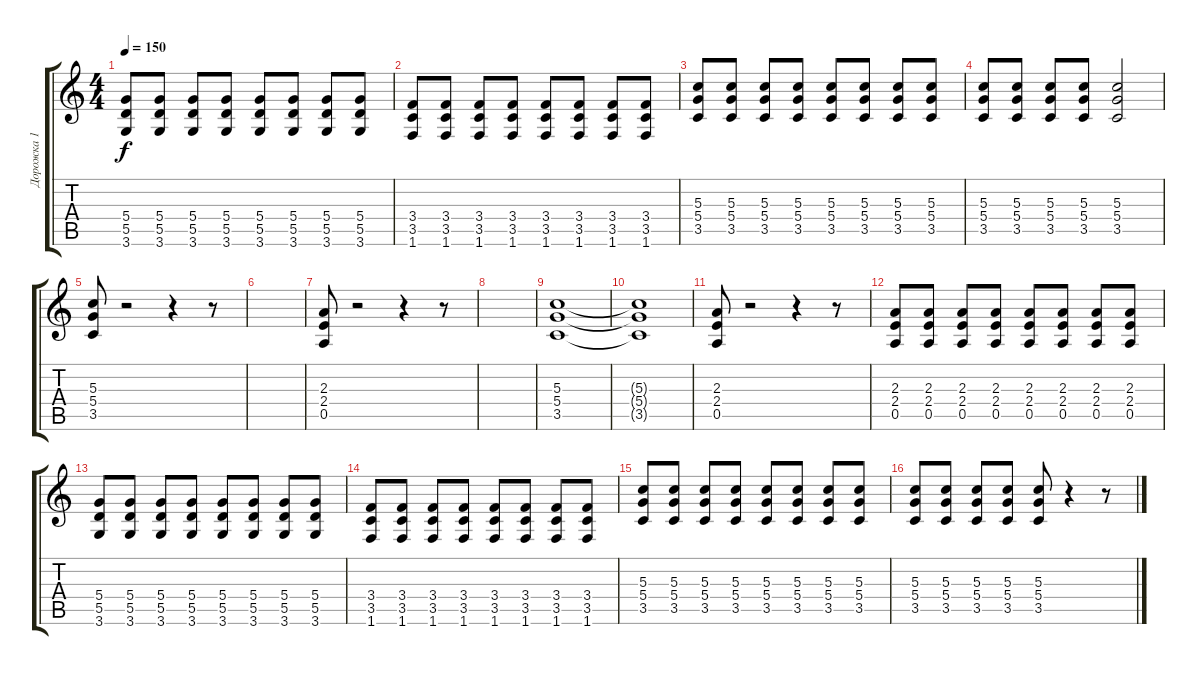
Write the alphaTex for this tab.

\track ("Дорожка 1" "Дорожка 1") {instrument distortionguitar}
\staff {score tabs}
\tuning (E4 B3 G3 D3 A2 E2) {hide}
\ts (4 4)
\tempo 150
\clef g2
\ks c
(5.4 5.5 3.6).8{dy f} (5.4 5.5 3.6).8 (5.4 5.5 3.6).8 (5.4 5.5 3.6).8 (5.4 5.5 3.6).8 (5.4 5.5 3.6).8 (5.4 5.5 3.6).8 (5.4 5.5 3.6).8 |
(3.4 3.5 1.6).8 (3.4 3.5 1.6).8 (3.4 3.5 1.6).8 (3.4 3.5 1.6).8 (3.4 3.5 1.6).8 (3.4 3.5 1.6).8 (3.4 3.5 1.6).8 (3.4 3.5 1.6).8 |
(5.3 5.4 3.5).8 (5.3 5.4 3.5).8 (5.3 5.4 3.5).8 (5.3 5.4 3.5).8 (5.3 5.4 3.5).8 (5.3 5.4 3.5).8 (5.3 5.4 3.5).8 (5.3 5.4 3.5).8 |
(5.3 5.4 3.5).8 (5.3 5.4 3.5).8 (5.3 5.4 3.5).8 (5.3 5.4 3.5).8 (5.3 5.4 3.5).2 |
(5.3 5.4 3.5).8 r.2 r.4 r.8 |
|
(2.3 2.4 0.5).8 r.2 r.4 r.8 |
|
(5.3 5.4 3.5).1 |
(5.3{t} 5.4{t} 3.5{t}).1 |
(2.3 2.4 0.5).8 r.2 r.4 r.8 |
(2.3 2.4 0.5).8 (2.3 2.4 0.5).8 (2.3 2.4 0.5).8 (2.3 2.4 0.5).8 (2.3 2.4 0.5).8 (2.3 2.4 0.5).8 (2.3 2.4 0.5).8 (2.3 2.4 0.5).8 |
(5.4 5.5 3.6).8 (5.4 5.5 3.6).8 (5.4 5.5 3.6).8 (5.4 5.5 3.6).8 (5.4 5.5 3.6).8 (5.4 5.5 3.6).8 (5.4 5.5 3.6).8 (5.4 5.5 3.6).8 |
(3.4 3.5 1.6).8 (3.4 3.5 1.6).8 (3.4 3.5 1.6).8 (3.4 3.5 1.6).8 (3.4 3.5 1.6).8 (3.4 3.5 1.6).8 (3.4 3.5 1.6).8 (3.4 3.5 1.6).8 |
(5.3 5.4 3.5).8 (5.3 5.4 3.5).8 (5.3 5.4 3.5).8 (5.3 5.4 3.5).8 (5.3 5.4 3.5).8 (5.3 5.4 3.5).8 (5.3 5.4 3.5).8 (5.3 5.4 3.5).8 |
(5.3 5.4 3.5).8 (5.3 5.4 3.5).8 (5.3 5.4 3.5).8 (5.3 5.4 3.5).8 (5.3 5.4 3.5).8 r.4 r.8
